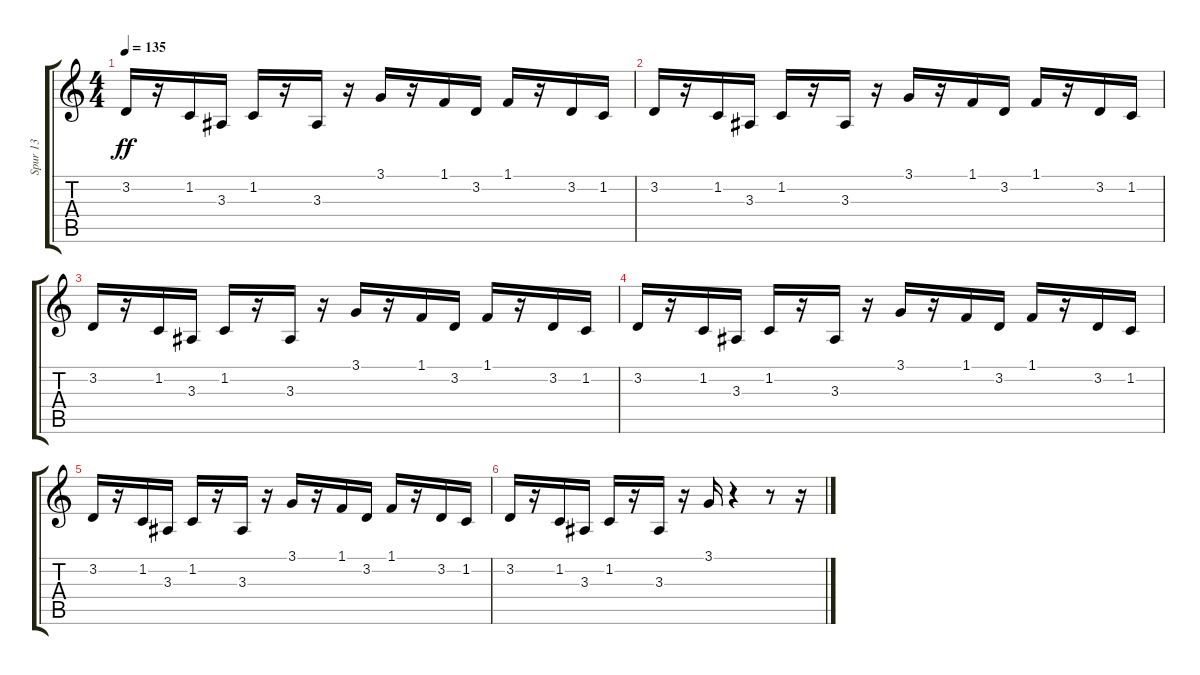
\track ("Spur 13" "Spur 13") {instrument brasssection}
\staff {score tabs}
\tuning (E4 B3 G3 D3 A2 E2) {hide}
\ts (4 4)
\tempo 135
\clef g2
\ks c
3.2.16{dy ff} r.16 1.2.16 3.3.16 1.2.16 r.16 3.3.16 r.16 3.1.16 r.16 1.1.16 3.2.16 1.1.16 r.16 3.2.16 1.2.16 |
3.2.16 r.16 1.2.16 3.3.16 1.2.16 r.16 3.3.16 r.16 3.1.16 r.16 1.1.16 3.2.16 1.1.16 r.16 3.2.16 1.2.16 |
3.2.16 r.16 1.2.16 3.3.16 1.2.16 r.16 3.3.16 r.16 3.1.16 r.16 1.1.16 3.2.16 1.1.16 r.16 3.2.16 1.2.16 |
3.2.16 r.16 1.2.16 3.3.16 1.2.16 r.16 3.3.16 r.16 3.1.16 r.16 1.1.16 3.2.16 1.1.16 r.16 3.2.16 1.2.16 |
3.2.16 r.16 1.2.16 3.3.16 1.2.16 r.16 3.3.16 r.16 3.1.16 r.16 1.1.16 3.2.16 1.1.16 r.16 3.2.16 1.2.16 |
3.2.16 r.16 1.2.16 3.3.16 1.2.16 r.16 3.3.16 r.16 3.1.16 r.4 r.8 r.16
